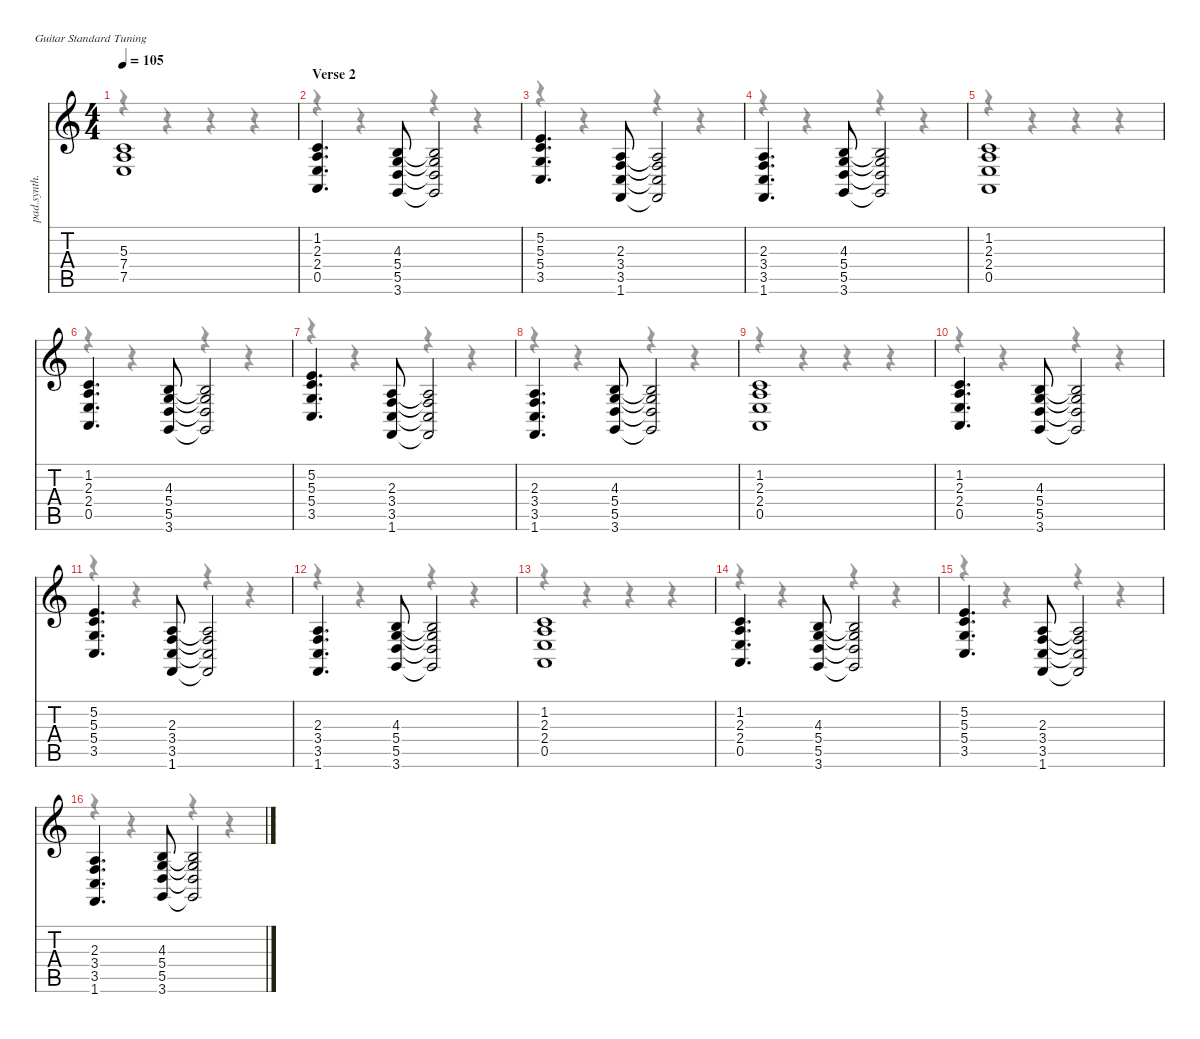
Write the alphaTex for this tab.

\defaultSystemsLayout 4
\hideDynamics
\bracketExtendMode nobrackets
\otherSystemsTrackNameOrientation horizontal
\track ("Pad" "pad.synth.") {instrument pad7halo}
\staff {score tabs}
\tuning (E4 B3 G3 D3 A2 E2)
\voice
\ts (4 4)
\tempo 105
\clef g2
\ks c
(5.3{t} 7.4{t} 7.5{t}).1{dy f} |
\section ("" "Verse 2")
(1.2 2.3 2.4 0.5).4{d dy mf} (4.3 5.4 5.5 3.6).8 (4.3{t} 5.4{t} 5.5{t} 3.6{t}).2 |
(5.2 5.3 5.4 3.5).4{d} (2.3 3.4 3.5 1.6).8 (2.3{t} 3.4{t} 3.5{t} 1.6{t}).2 |
(2.3 3.4 3.5 1.6).4{d} (4.3 5.4 5.5 3.6).8 (4.3{t} 5.4{t} 5.5{t} 3.6{t}).2 |
(1.2 2.3 2.4 0.5).1 |
(1.2 2.3 2.4 0.5).4{d} (4.3 5.4 5.5 3.6).8 (4.3{t} 5.4{t} 5.5{t} 3.6{t}).2 |
(5.2 5.3 5.4 3.5).4{d} (2.3 3.4 3.5 1.6).8 (2.3{t} 3.4{t} 3.5{t} 1.6{t}).2 |
(2.3 3.4 3.5 1.6).4{d} (4.3 5.4 5.5 3.6).8 (4.3{t} 5.4{t} 5.5{t} 3.6{t}).2 |
(1.2 2.3 2.4 0.5).1 |
(1.2 2.3 2.4 0.5).4{d} (4.3 5.4 5.5 3.6).8 (4.3{t} 5.4{t} 5.5{t} 3.6{t}).2 |
(5.2 5.3 5.4 3.5).4{d} (2.3 3.4 3.5 1.6).8 (2.3{t} 3.4{t} 3.5{t} 1.6{t}).2 |
(2.3 3.4 3.5 1.6).4{d} (4.3 5.4 5.5 3.6).8 (4.3{t} 5.4{t} 5.5{t} 3.6{t}).2 |
(1.2 2.3 2.4 0.5).1 |
(1.2 2.3 2.4 0.5).4{d} (4.3 5.4 5.5 3.6).8 (4.3{t} 5.4{t} 5.5{t} 3.6{t}).2 |
(5.2 5.3 5.4 3.5).4{d} (2.3 3.4 3.5 1.6).8 (2.3{t} 3.4{t} 3.5{t} 1.6{t}).2 |
(2.3 3.4 3.5 1.6).4{d} (4.3 5.4 5.5 3.6).8 (4.3{t} 5.4{t} 5.5{t} 3.6{t}).2
\voice
\clef g2
\ottava regular
\simile none
\ks c
r.4{dy mf} r.4 r.4 r.4 |
r.4 r.4 r.4 r.4 |
r.4 r.4 r.4 r.4 |
r.4 r.4 r.4 r.4 |
r.4 r.4 r.4 r.4 |
r.4 r.4 r.4 r.4 |
r.4 r.4 r.4 r.4 |
r.4 r.4 r.4 r.4 |
r.4 r.4 r.4 r.4 |
r.4 r.4 r.4 r.4 |
r.4 r.4 r.4 r.4 |
r.4 r.4 r.4 r.4 |
r.4 r.4 r.4 r.4 |
r.4 r.4 r.4 r.4 |
r.4 r.4 r.4 r.4 |
r.4 r.4 r.4 r.4
